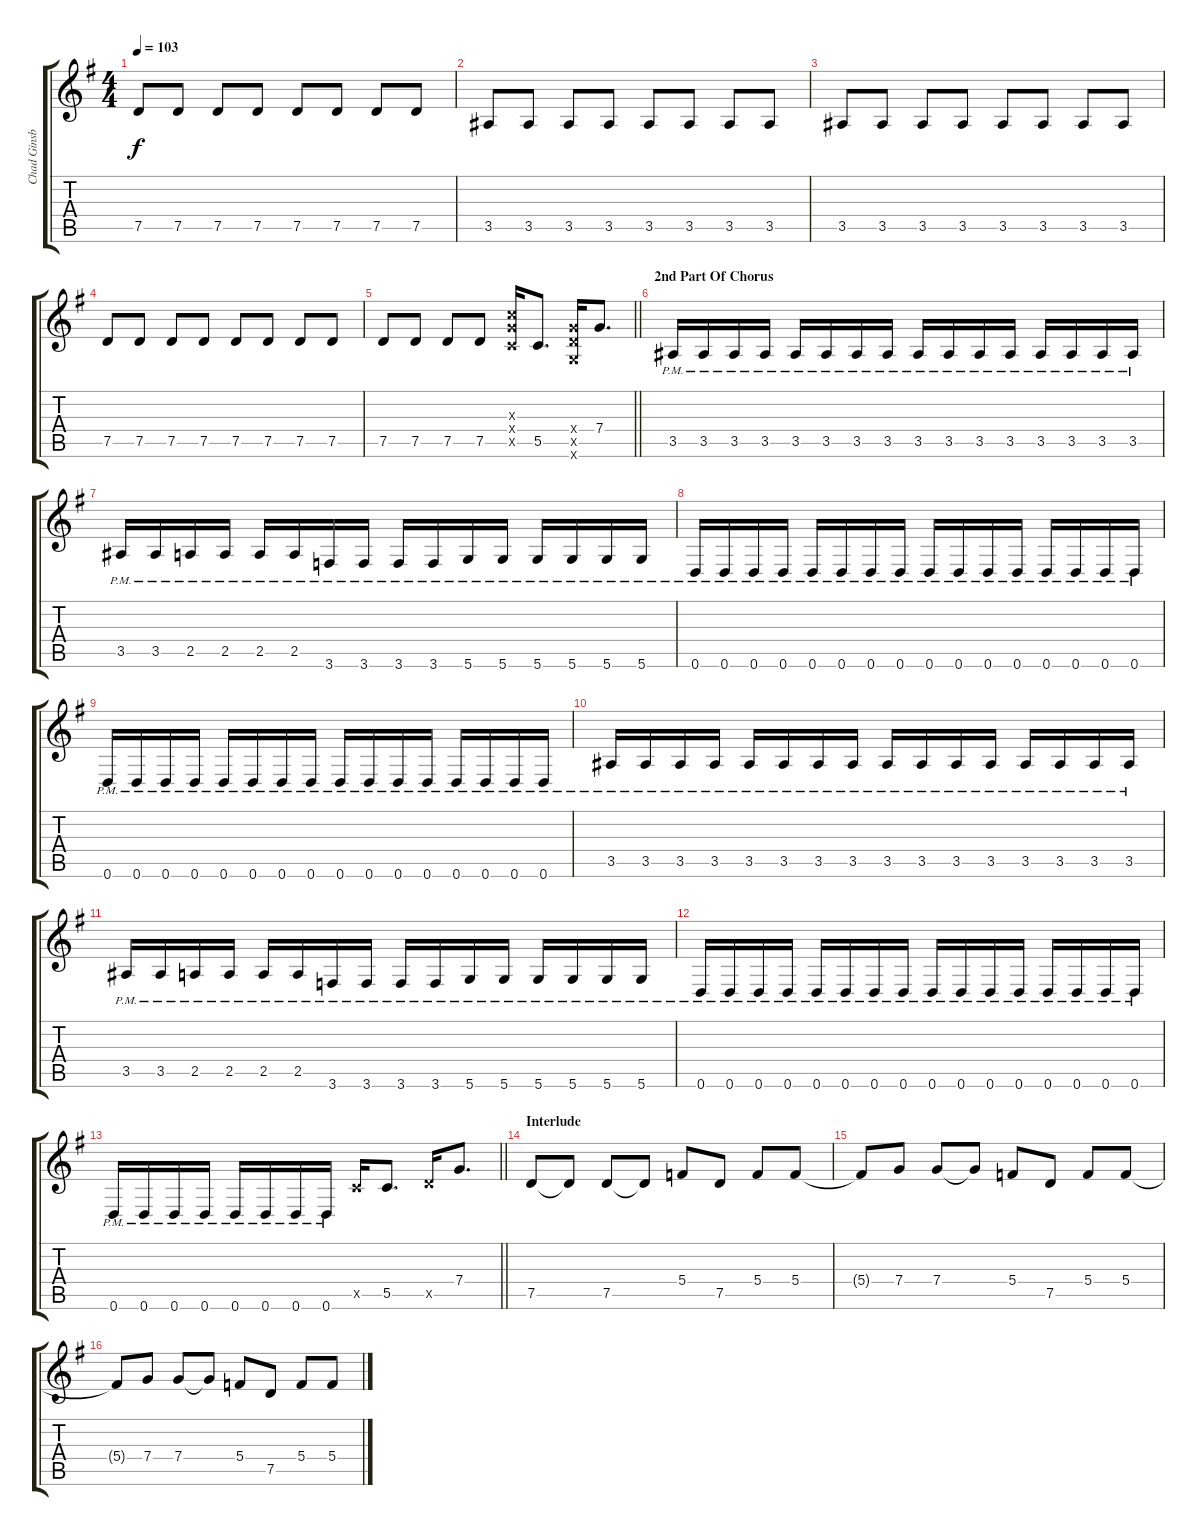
\track ("Chad Ginsburg" "Chad Ginsb") {instrument overdrivenguitar}
\staff {score tabs}
\tuning (D4 A3 F3 C3 G2 D2) {hide}
\ts (4 4)
\tempo 103
\clef g2
\ks g
7.5.8{dy f} 7.5.8 7.5.8 7.5.8 7.5.8 7.5.8 7.5.8 7.5.8 |
3.5.8 3.5.8 3.5.8 3.5.8 3.5.8 3.5.8 3.5.8 3.5.8 |
3.5.8 3.5.8 3.5.8 3.5.8 3.5.8 3.5.8 3.5.8 3.5.8 |
7.5.8 7.5.8 7.5.8 7.5.8 7.5.8 7.5.8 7.5.8 7.5.8 |
\barLineRight lightlight
7.5.8 7.5.8 7.5.8 7.5.8 (7.3{x} 7.4{x} 5.5{x}).16 5.5.8{d} (7.4{x} 7.5{x} 5.6{x}).16 7.4.8{d} |
\section ("" "2nd Part Of Chorus")
3.5{pm}.16 3.5{pm}.16 3.5{pm}.16 3.5{pm}.16 3.5{pm}.16 3.5{pm}.16 3.5{pm}.16 3.5{pm}.16 3.5{pm}.16 3.5{pm}.16 3.5{pm}.16 3.5{pm}.16 3.5{pm}.16 3.5{pm}.16 3.5{pm}.16 3.5{pm}.16 |
3.5{pm}.16 3.5{pm}.16 2.5{pm}.16 2.5{pm}.16 2.5{pm}.16 2.5{pm}.16 3.6{pm}.16 3.6{pm}.16 3.6{pm}.16 3.6{pm}.16 5.6{pm}.16 5.6{pm}.16 5.6{pm}.16 5.6{pm}.16 5.6{pm}.16 5.6{pm}.16 |
0.6{pm}.16 0.6{pm}.16 0.6{pm}.16 0.6{pm}.16 0.6{pm}.16 0.6{pm}.16 0.6{pm}.16 0.6{pm}.16 0.6{pm}.16 0.6{pm}.16 0.6{pm}.16 0.6{pm}.16 0.6{pm}.16 0.6{pm}.16 0.6{pm}.16 0.6{pm}.16 |
0.6{pm}.16 0.6{pm}.16 0.6{pm}.16 0.6{pm}.16 0.6{pm}.16 0.6{pm}.16 0.6{pm}.16 0.6{pm}.16 0.6{pm}.16 0.6{pm}.16 0.6{pm}.16 0.6{pm}.16 0.6{pm}.16 0.6{pm}.16 0.6{pm}.16 0.6{pm}.16 |
3.5{pm}.16 3.5{pm}.16 3.5{pm}.16 3.5{pm}.16 3.5{pm}.16 3.5{pm}.16 3.5{pm}.16 3.5{pm}.16 3.5{pm}.16 3.5{pm}.16 3.5{pm}.16 3.5{pm}.16 3.5{pm}.16 3.5{pm}.16 3.5{pm}.16 3.5{pm}.16 |
3.5{pm}.16 3.5{pm}.16 2.5{pm}.16 2.5{pm}.16 2.5{pm}.16 2.5{pm}.16 3.6{pm}.16 3.6{pm}.16 3.6{pm}.16 3.6{pm}.16 5.6{pm}.16 5.6{pm}.16 5.6{pm}.16 5.6{pm}.16 5.6{pm}.16 5.6{pm}.16 |
0.6{pm}.16 0.6{pm}.16 0.6{pm}.16 0.6{pm}.16 0.6{pm}.16 0.6{pm}.16 0.6{pm}.16 0.6{pm}.16 0.6{pm}.16 0.6{pm}.16 0.6{pm}.16 0.6{pm}.16 0.6{pm}.16 0.6{pm}.16 0.6{pm}.16 0.6{pm}.16 |
\barLineRight lightlight
0.6{pm}.16 0.6{pm}.16 0.6{pm}.16 0.6{pm}.16 0.6{pm}.16 0.6{pm}.16 0.6{pm}.16 0.6{pm}.16 5.5{x}.16 5.5.8{d} 7.5{x}.16 7.4.8{d} |
\section ("" "Interlude")
7.5.8 7.5{t}.8 7.5.8 7.5{t}.8 5.4.8 7.5.8 5.4.8 5.4.8 |
5.4{t}.8 7.4.8 7.4.8 7.4{t}.8 5.4.8 7.5.8 5.4.8 5.4.8 |
5.4{t}.8 7.4.8 7.4.8 7.4{t}.8 5.4.8 7.5.8 5.4.8 5.4.8
